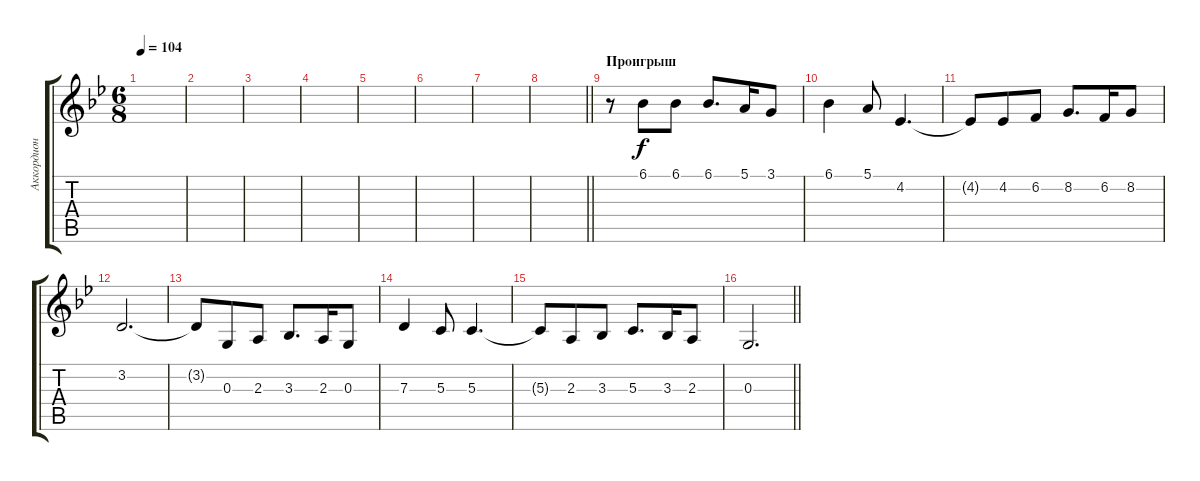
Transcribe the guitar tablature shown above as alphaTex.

\track ("Аккордион" "Аккордион") {instrument accordion}
\staff {score tabs}
\tuning (E4 B3 G3 D3 A2 E2) {hide}
\ts (6 8)
\tempo 104
\clef g2
\ks gminor
|
|
|
|
|
|
|
\barLineRight lightlight
|
\section ("" "Проигрыш")
r.8 6.1.8 6.1.8 6.1.8{d} 5.1.16 3.1.8 |
6.1.4 5.1.8 4.2.4{d} |
4.2{t}.8 4.2.8 6.2.8 8.2.8{d} 6.2.16 8.2.8 |
3.2.2{d} |
3.2{t}.8 0.3.8 2.3.8 3.3.8{d} 2.3.16 0.3.8 |
7.3.4 5.3.8 5.3.4{d} |
5.3{t}.8 2.3.8 3.3.8 5.3.8{d} 3.3.16 2.3.8 |
\barLineRight lightlight
0.3.2{d}
